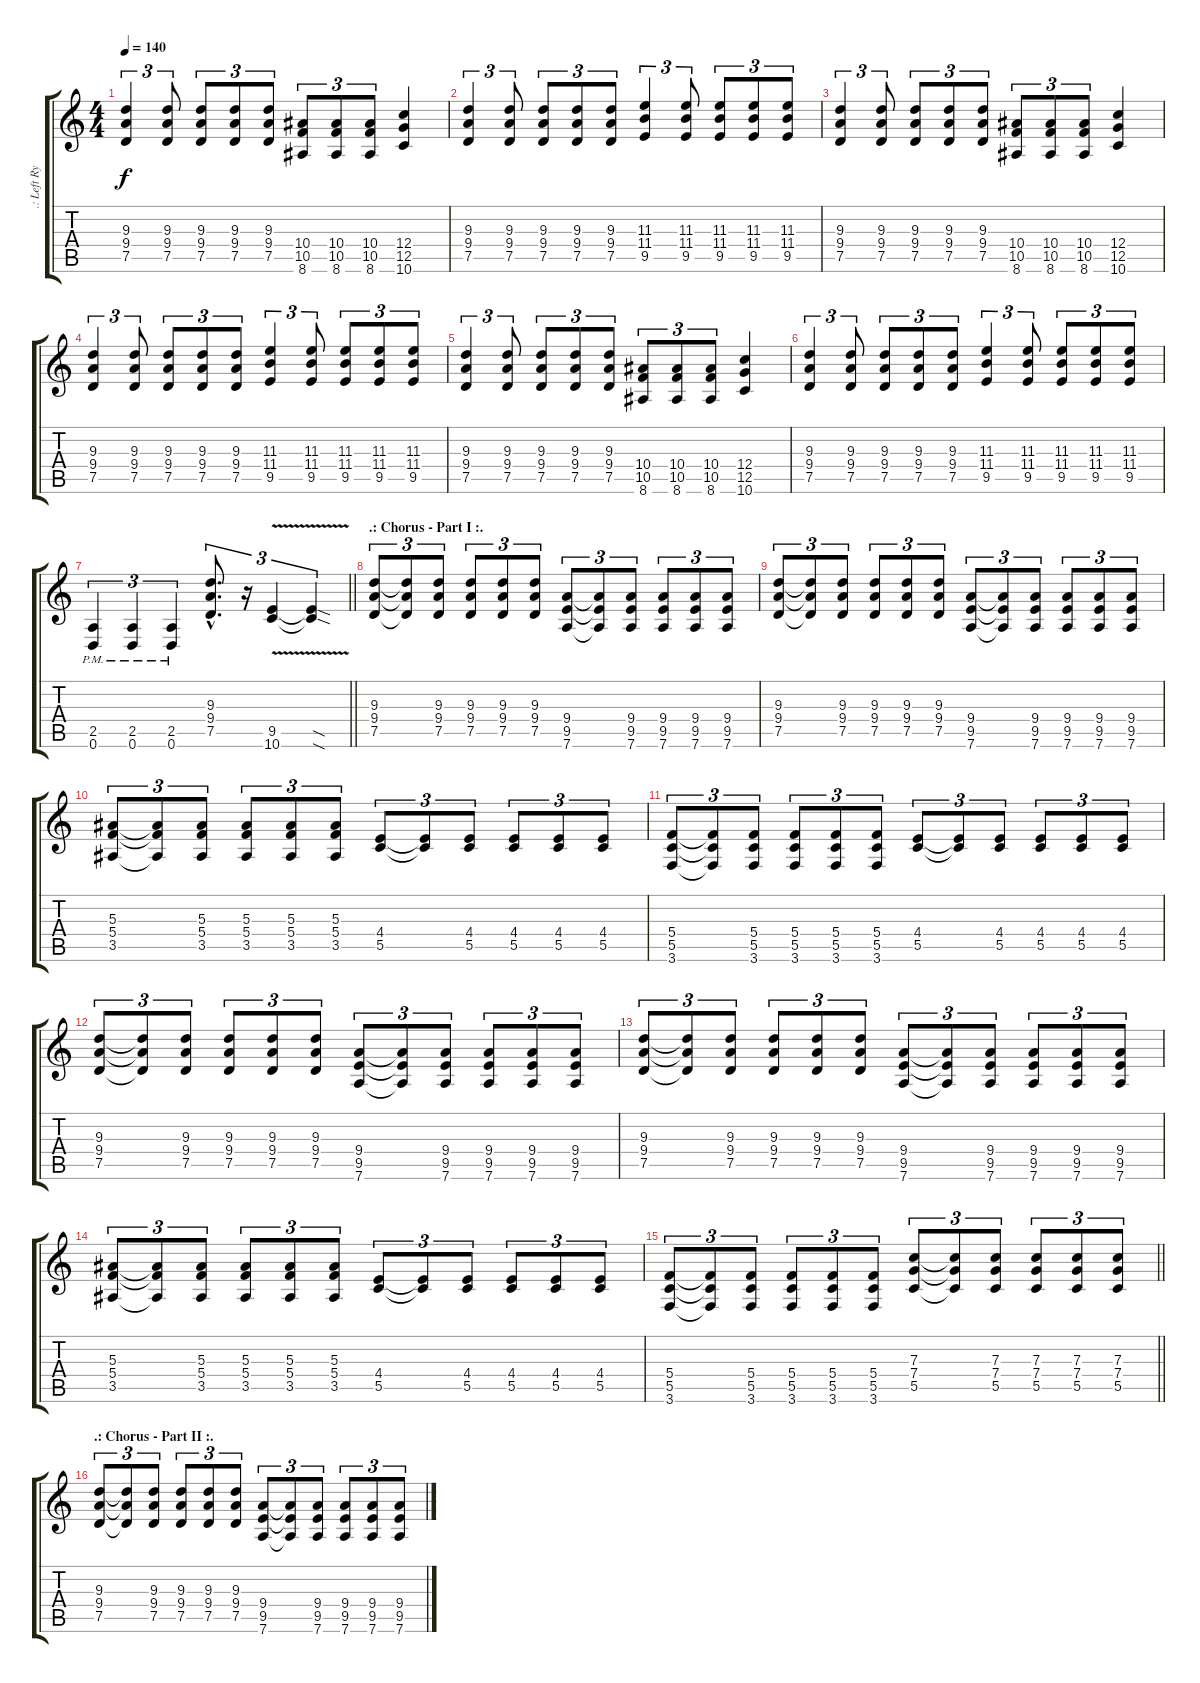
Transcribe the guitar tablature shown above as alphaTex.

\track (".: Left Rythm Guitar :." ".: Left Ry") {instrument overdrivenguitar}
\staff {score tabs}
\tuning (D4 A3 F3 C3 G2 D2) {hide}
\ts (4 4)
\tempo 140
\clef g2
\ks c
(9.3 9.4 7.5).4{tu (3 2) dy f} (9.3 9.4 7.5).8{tu (3 2)} (9.3 9.4 7.5).8{tu (3 2)} (9.3 9.4 7.5).8{tu (3 2)} (9.3 9.4 7.5).8{tu (3 2)} (10.4 10.5 8.6).8{tu (3 2)} (10.4 10.5 8.6).8{tu (3 2)} (10.4 10.5 8.6).8{tu (3 2)} (12.4 12.5 10.6).4 |
(9.3 9.4 7.5).4{tu (3 2)} (9.3 9.4 7.5).8{tu (3 2)} (9.3 9.4 7.5).8{tu (3 2)} (9.3 9.4 7.5).8{tu (3 2)} (9.3 9.4 7.5).8{tu (3 2)} (11.3 11.4 9.5).4{tu (3 2)} (11.3 11.4 9.5).8{tu (3 2)} (11.3 11.4 9.5).8{tu (3 2)} (11.3 11.4 9.5).8{tu (3 2)} (11.3 11.4 9.5).8{tu (3 2)} |
(9.3 9.4 7.5).4{tu (3 2)} (9.3 9.4 7.5).8{tu (3 2)} (9.3 9.4 7.5).8{tu (3 2)} (9.3 9.4 7.5).8{tu (3 2)} (9.3 9.4 7.5).8{tu (3 2)} (10.4 10.5 8.6).8{tu (3 2)} (10.4 10.5 8.6).8{tu (3 2)} (10.4 10.5 8.6).8{tu (3 2)} (12.4 12.5 10.6).4 |
(9.3 9.4 7.5).4{tu (3 2)} (9.3 9.4 7.5).8{tu (3 2)} (9.3 9.4 7.5).8{tu (3 2)} (9.3 9.4 7.5).8{tu (3 2)} (9.3 9.4 7.5).8{tu (3 2)} (11.3 11.4 9.5).4{tu (3 2)} (11.3 11.4 9.5).8{tu (3 2)} (11.3 11.4 9.5).8{tu (3 2)} (11.3 11.4 9.5).8{tu (3 2)} (11.3 11.4 9.5).8{tu (3 2)} |
(9.3 9.4 7.5).4{tu (3 2)} (9.3 9.4 7.5).8{tu (3 2)} (9.3 9.4 7.5).8{tu (3 2)} (9.3 9.4 7.5).8{tu (3 2)} (9.3 9.4 7.5).8{tu (3 2)} (10.4 10.5 8.6).8{tu (3 2)} (10.4 10.5 8.6).8{tu (3 2)} (10.4 10.5 8.6).8{tu (3 2)} (12.4 12.5 10.6).4 |
(9.3 9.4 7.5).4{tu (3 2)} (9.3 9.4 7.5).8{tu (3 2)} (9.3 9.4 7.5).8{tu (3 2)} (9.3 9.4 7.5).8{tu (3 2)} (9.3 9.4 7.5).8{tu (3 2)} (11.3 11.4 9.5).4{tu (3 2)} (11.3 11.4 9.5).8{tu (3 2)} (11.3 11.4 9.5).8{tu (3 2)} (11.3 11.4 9.5).8{tu (3 2)} (11.3 11.4 9.5).8{tu (3 2)} |
\barLineRight lightlight
(2.5{pm} 0.6{pm}).4{tu (3 2)} (2.5{pm} 0.6{pm}).4{tu (3 2)} (2.5{pm} 0.6{pm}).4{tu (3 2)} (9.3{hac} 9.4{hac} 7.5{hac}).8{d tu (3 2)} r.16{tu (3 2)} (9.5{v} 10.6{v}).4{tu (3 2)} (9.5{sod t} 10.6{sod t}).4{tu (3 2)} |
\section ("" ".: Chorus - Part I :.")
(9.3 9.4 7.5).8{tu (3 2)} (9.3{t} 9.4{t} 7.5{t}).8{tu (3 2)} (9.3 9.4 7.5).8{tu (3 2)} (9.3 9.4 7.5).8{tu (3 2)} (9.3 9.4 7.5).8{tu (3 2)} (9.3 9.4 7.5).8{tu (3 2)} (9.4 9.5 7.6).8{tu (3 2)} (9.4{t} 9.5{t} 7.6{t}).8{tu (3 2)} (9.4 9.5 7.6).8{tu (3 2)} (9.4 9.5 7.6).8{tu (3 2)} (9.4 9.5 7.6).8{tu (3 2)} (9.4 9.5 7.6).8{tu (3 2)} |
(9.3 9.4 7.5).8{tu (3 2)} (9.3{t} 9.4{t} 7.5{t}).8{tu (3 2)} (9.3 9.4 7.5).8{tu (3 2)} (9.3 9.4 7.5).8{tu (3 2)} (9.3 9.4 7.5).8{tu (3 2)} (9.3 9.4 7.5).8{tu (3 2)} (9.4 9.5 7.6).8{tu (3 2)} (9.4{t} 9.5{t} 7.6{t}).8{tu (3 2)} (9.4 9.5 7.6).8{tu (3 2)} (9.4 9.5 7.6).8{tu (3 2)} (9.4 9.5 7.6).8{tu (3 2)} (9.4 9.5 7.6).8{tu (3 2)} |
(5.3 5.4 3.5).8{tu (3 2)} (5.3{t} 5.4{t} 3.5{t}).8{tu (3 2)} (5.3 5.4 3.5).8{tu (3 2)} (5.3 5.4 3.5).8{tu (3 2)} (5.3 5.4 3.5).8{tu (3 2)} (5.3 5.4 3.5).8{tu (3 2)} (4.4 5.5).8{tu (3 2)} (4.4{t} 5.5{t}).8{tu (3 2)} (4.4 5.5).8{tu (3 2)} (4.4 5.5).8{tu (3 2)} (4.4 5.5).8{tu (3 2)} (4.4 5.5).8{tu (3 2)} |
(5.4 5.5 3.6).8{tu (3 2)} (5.4{t} 5.5{t} 3.6{t}).8{tu (3 2)} (5.4 5.5 3.6).8{tu (3 2)} (5.4 5.5 3.6).8{tu (3 2)} (5.4 5.5 3.6).8{tu (3 2)} (5.4 5.5 3.6).8{tu (3 2)} (4.4 5.5).8{tu (3 2)} (4.4{t} 5.5{t}).8{tu (3 2)} (4.4 5.5).8{tu (3 2)} (4.4 5.5).8{tu (3 2)} (4.4 5.5).8{tu (3 2)} (4.4 5.5).8{tu (3 2)} |
(9.3 9.4 7.5).8{tu (3 2)} (9.3{t} 9.4{t} 7.5{t}).8{tu (3 2)} (9.3 9.4 7.5).8{tu (3 2)} (9.3 9.4 7.5).8{tu (3 2)} (9.3 9.4 7.5).8{tu (3 2)} (9.3 9.4 7.5).8{tu (3 2)} (9.4 9.5 7.6).8{tu (3 2)} (9.4{t} 9.5{t} 7.6{t}).8{tu (3 2)} (9.4 9.5 7.6).8{tu (3 2)} (9.4 9.5 7.6).8{tu (3 2)} (9.4 9.5 7.6).8{tu (3 2)} (9.4 9.5 7.6).8{tu (3 2)} |
(9.3 9.4 7.5).8{tu (3 2)} (9.3{t} 9.4{t} 7.5{t}).8{tu (3 2)} (9.3 9.4 7.5).8{tu (3 2)} (9.3 9.4 7.5).8{tu (3 2)} (9.3 9.4 7.5).8{tu (3 2)} (9.3 9.4 7.5).8{tu (3 2)} (9.4 9.5 7.6).8{tu (3 2)} (9.4{t} 9.5{t} 7.6{t}).8{tu (3 2)} (9.4 9.5 7.6).8{tu (3 2)} (9.4 9.5 7.6).8{tu (3 2)} (9.4 9.5 7.6).8{tu (3 2)} (9.4 9.5 7.6).8{tu (3 2)} |
(5.3 5.4 3.5).8{tu (3 2)} (5.3{t} 5.4{t} 3.5{t}).8{tu (3 2)} (5.3 5.4 3.5).8{tu (3 2)} (5.3 5.4 3.5).8{tu (3 2)} (5.3 5.4 3.5).8{tu (3 2)} (5.3 5.4 3.5).8{tu (3 2)} (4.4 5.5).8{tu (3 2)} (4.4{t} 5.5{t}).8{tu (3 2)} (4.4 5.5).8{tu (3 2)} (4.4 5.5).8{tu (3 2)} (4.4 5.5).8{tu (3 2)} (4.4 5.5).8{tu (3 2)} |
\barLineRight lightlight
(5.4 5.5 3.6).8{tu (3 2)} (5.4{t} 5.5{t} 3.6{t}).8{tu (3 2)} (5.4 5.5 3.6).8{tu (3 2)} (5.4 5.5 3.6).8{tu (3 2)} (5.4 5.5 3.6).8{tu (3 2)} (5.4 5.5 3.6).8{tu (3 2)} (7.3 7.4 5.5).8{tu (3 2)} (7.3{t} 7.4{t} 5.5{t}).8{tu (3 2)} (7.3 7.4 5.5).8{tu (3 2)} (7.3 7.4 5.5).8{tu (3 2)} (7.3 7.4 5.5).8{tu (3 2)} (7.3 7.4 5.5).8{tu (3 2)} |
\section ("" ".: Chorus - Part II :.")
(9.3 9.4 7.5).8{tu (3 2)} (9.3{t} 9.4{t} 7.5{t}).8{tu (3 2)} (9.3 9.4 7.5).8{tu (3 2)} (9.3 9.4 7.5).8{tu (3 2)} (9.3 9.4 7.5).8{tu (3 2)} (9.3 9.4 7.5).8{tu (3 2)} (9.4 9.5 7.6).8{tu (3 2)} (9.4{t} 9.5{t} 7.6{t}).8{tu (3 2)} (9.4 9.5 7.6).8{tu (3 2)} (9.4 9.5 7.6).8{tu (3 2)} (9.4 9.5 7.6).8{tu (3 2)} (9.4 9.5 7.6).8{tu (3 2)}
